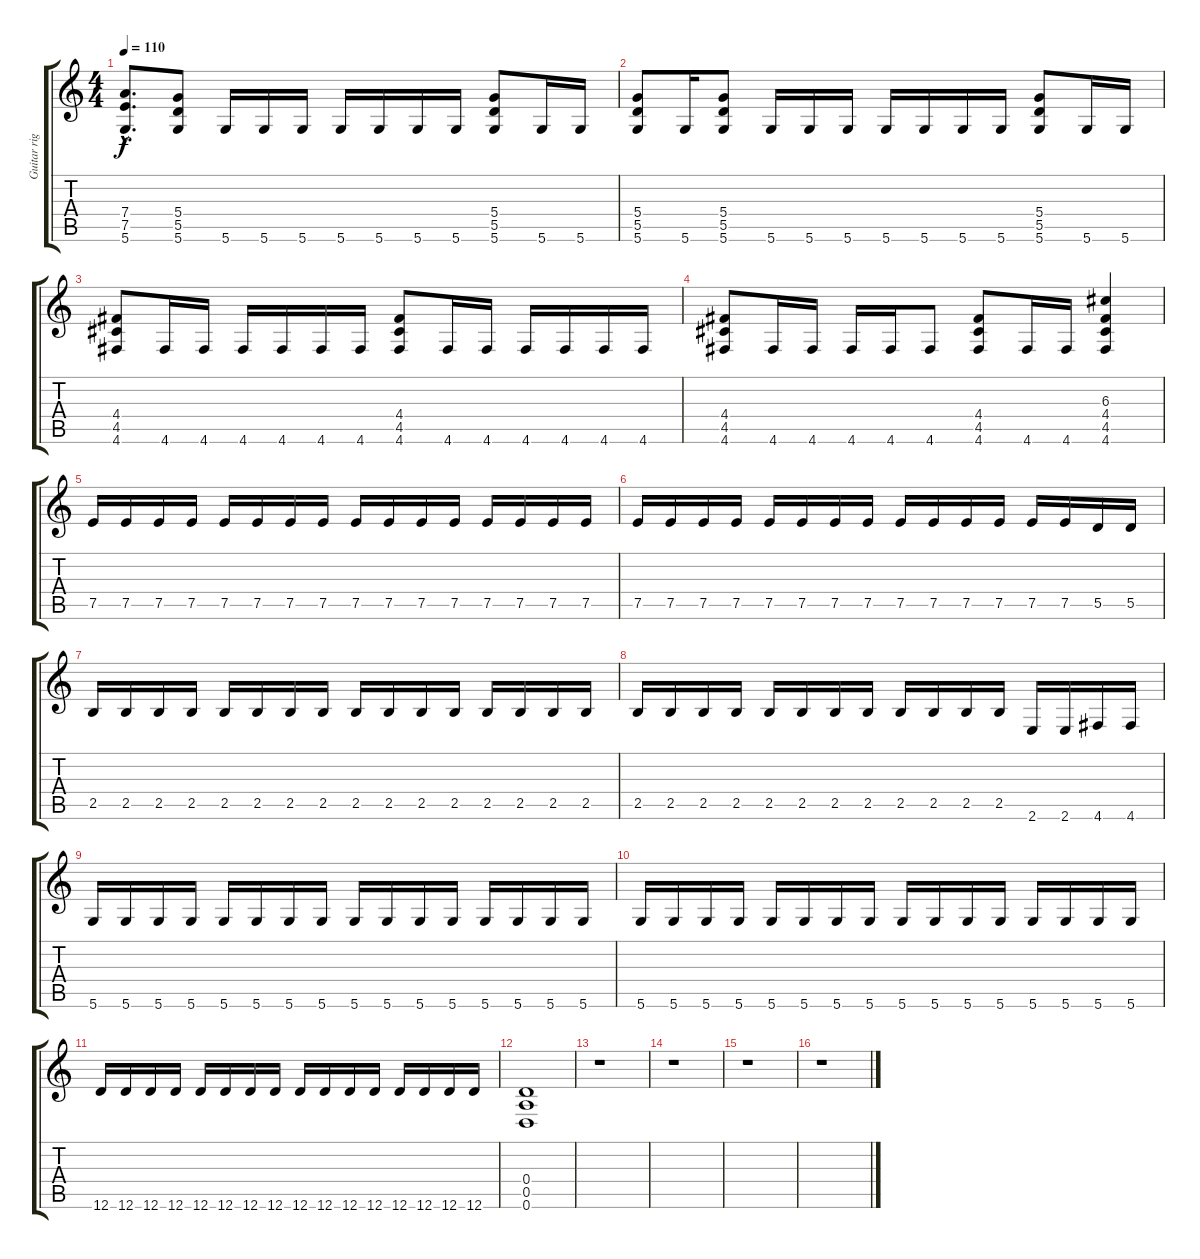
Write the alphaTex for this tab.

\track ("Guitar right" "Guitar rig") {instrument distortionguitar}
\staff {score tabs}
\tuning (E4 B3 G3 D3 A2 D2) {hide}
\ts (4 4)
\tempo 110
\clef g2
\ks c
(7.4{hac} 7.5{hac} 5.6{hac}).8{d dy f} (5.4 5.5 5.6).8 5.6.16 5.6.16 5.6.16 5.6.16 5.6.16 5.6.16 5.6.16 (5.4 5.5 5.6).8 5.6.16 5.6.16 |
(5.4 5.5 5.6).8 5.6.16 (5.4 5.5 5.6).8 5.6.16 5.6.16 5.6.16 5.6.16 5.6.16 5.6.16 5.6.16 (5.4 5.5 5.6).8 5.6.16 5.6.16 |
(4.4 4.5 4.6).8 4.6.16 4.6.16 4.6.16 4.6.16 4.6.16 4.6.16 (4.4 4.5 4.6).8 4.6.16 4.6.16 4.6.16 4.6.16 4.6.16 4.6.16 |
(4.4 4.5 4.6).8 4.6.16 4.6.16 4.6.16 4.6.16 4.6.8 (4.4 4.5 4.6).8 4.6.16 4.6.16 (6.3 4.4 4.5 4.6).4 |
7.5.16 7.5.16 7.5.16 7.5.16 7.5.16 7.5.16 7.5.16 7.5.16 7.5.16 7.5.16 7.5.16 7.5.16 7.5.16 7.5.16 7.5.16 7.5.16 |
7.5.16 7.5.16 7.5.16 7.5.16 7.5.16 7.5.16 7.5.16 7.5.16 7.5.16 7.5.16 7.5.16 7.5.16 7.5.16 7.5.16 5.5.16 5.5.16 |
2.5.16 2.5.16 2.5.16 2.5.16 2.5.16 2.5.16 2.5.16 2.5.16 2.5.16 2.5.16 2.5.16 2.5.16 2.5.16 2.5.16 2.5.16 2.5.16 |
2.5.16 2.5.16 2.5.16 2.5.16 2.5.16 2.5.16 2.5.16 2.5.16 2.5.16 2.5.16 2.5.16 2.5.16 2.6.16 2.6.16 4.6.16 4.6.16 |
5.6.16 5.6.16 5.6.16 5.6.16 5.6.16 5.6.16 5.6.16 5.6.16 5.6.16 5.6.16 5.6.16 5.6.16 5.6.16 5.6.16 5.6.16 5.6.16 |
5.6.16 5.6.16 5.6.16 5.6.16 5.6.16 5.6.16 5.6.16 5.6.16 5.6.16 5.6.16 5.6.16 5.6.16 5.6.16 5.6.16 5.6.16 5.6.16 |
12.6.16 12.6.16 12.6.16 12.6.16 12.6.16 12.6.16 12.6.16 12.6.16 12.6.16 12.6.16 12.6.16 12.6.16 12.6.16 12.6.16 12.6.16 12.6.16 |
(0.4 0.5 0.6).1 |
r.1 |
r.1 |
r.1 |
r.1
